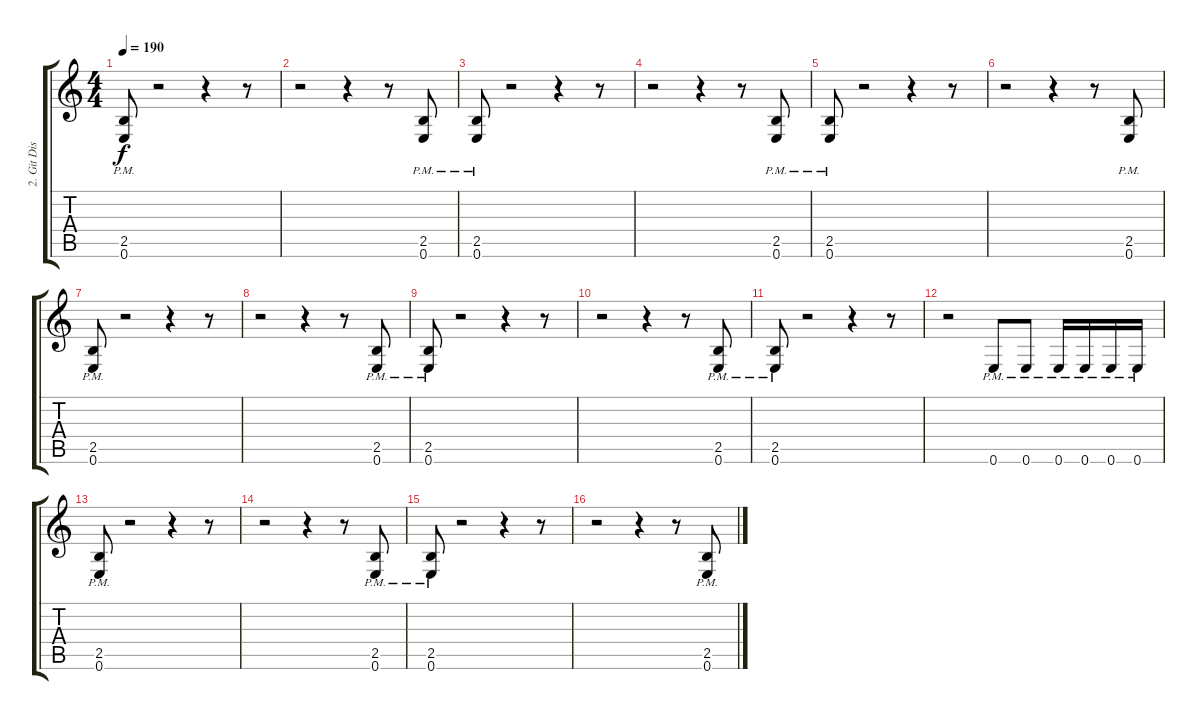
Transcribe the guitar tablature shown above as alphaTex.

\track ("2. Git Dist" "2. Git Dis") {instrument distortionguitar}
\staff {score tabs}
\tuning (E4 B3 G3 D3 A2 E2) {hide}
\ts (4 4)
\tempo 190
\clef g2
\ks c
(2.5{pm} 0.6{pm}).8{dy f instrument distortionguitar} r.2 r.4 r.8 |
r.2 r.4 r.8 (2.5{pm} 0.6{pm}).8 |
(2.5{pm} 0.6{pm}).8 r.2 r.4 r.8 |
r.2 r.4 r.8 (2.5{pm} 0.6{pm}).8 |
(2.5{pm} 0.6{pm}).8 r.2 r.4 r.8 |
r.2 r.4 r.8 (2.5{pm} 0.6{pm}).8 |
(2.5{pm} 0.6{pm}).8 r.2 r.4 r.8 |
r.2 r.4 r.8 (2.5{pm} 0.6{pm}).8 |
(2.5{pm} 0.6{pm}).8 r.2 r.4 r.8 |
r.2 r.4 r.8 (2.5{pm} 0.6{pm}).8 |
(2.5{pm} 0.6{pm}).8 r.2 r.4 r.8 |
r.2 0.6{pm}.8 0.6{pm}.8 0.6{pm}.16 0.6{pm}.16 0.6{pm}.16 0.6{pm}.16 |
(2.5{pm} 0.6{pm}).8 r.2 r.4 r.8 |
r.2 r.4 r.8 (2.5{pm} 0.6{pm}).8 |
(2.5{pm} 0.6{pm}).8 r.2 r.4 r.8 |
r.2 r.4 r.8 (2.5{pm} 0.6{pm}).8
